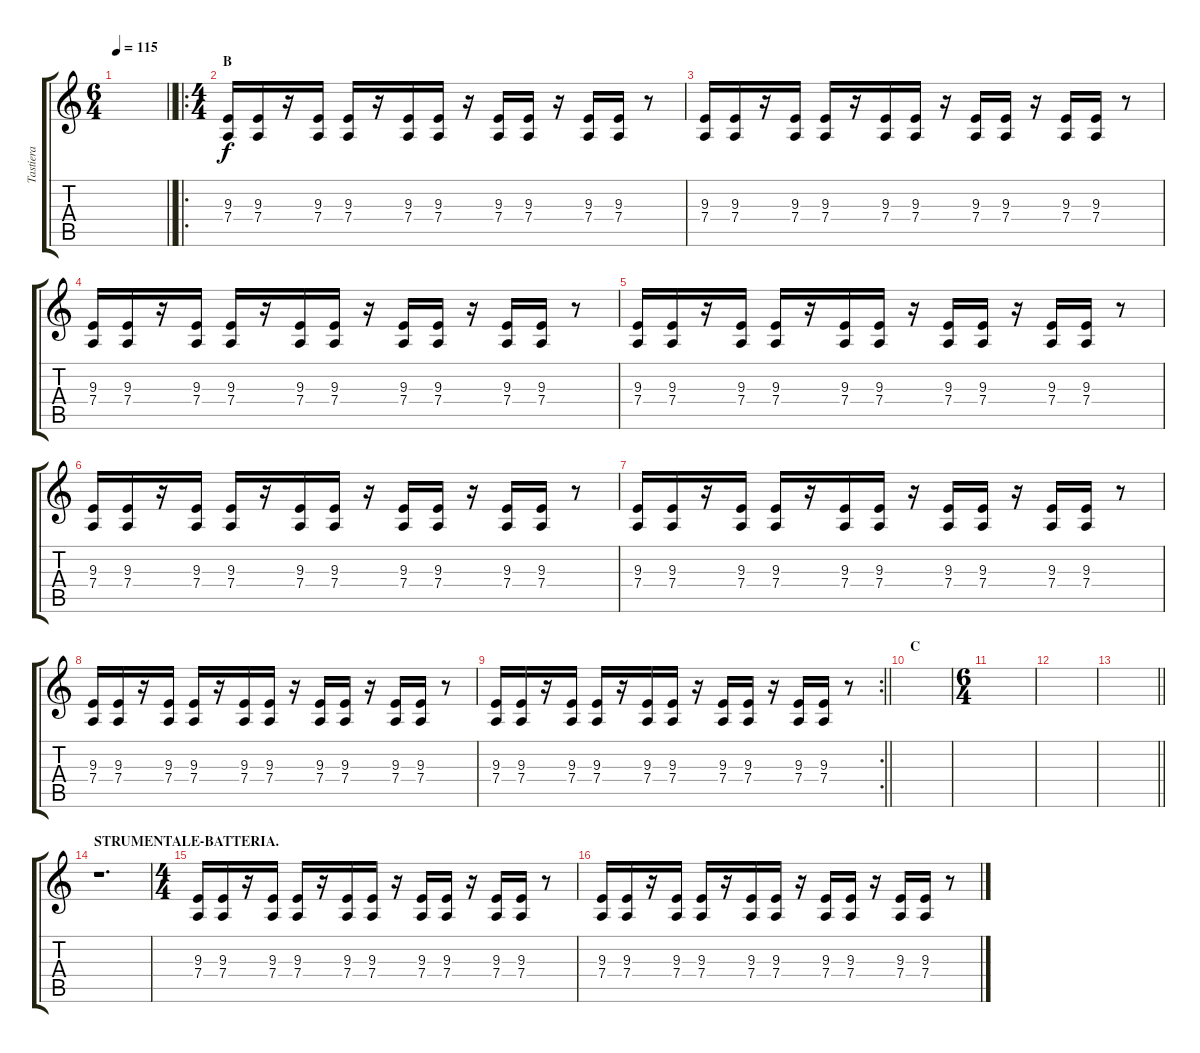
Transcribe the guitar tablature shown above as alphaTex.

\track ("Tastiera" "Tastiera") {instrument accordion}
\staff {score tabs}
\tuning (E4 B3 G3 D3 A2 E2) {hide}
\ts (6 4)
\tempo 115
\clef g2
\barLineRight lightlight
\ks c
|
\ro
\ts (4 4)
\section ("" "B")
(9.3 7.4).16{dy f} (9.3 7.4).16 r.16 (9.3 7.4).16 (9.3 7.4).16 r.16 (9.3 7.4).16 (9.3 7.4).16 r.16 (9.3 7.4).16 (9.3 7.4).16 r.16 (9.3 7.4).16 (9.3 7.4).16 r.8 |
(9.3 7.4).16 (9.3 7.4).16 r.16 (9.3 7.4).16 (9.3 7.4).16 r.16 (9.3 7.4).16 (9.3 7.4).16 r.16 (9.3 7.4).16 (9.3 7.4).16 r.16 (9.3 7.4).16 (9.3 7.4).16 r.8 |
(9.3 7.4).16 (9.3 7.4).16 r.16 (9.3 7.4).16 (9.3 7.4).16 r.16 (9.3 7.4).16 (9.3 7.4).16 r.16 (9.3 7.4).16 (9.3 7.4).16 r.16 (9.3 7.4).16 (9.3 7.4).16 r.8 |
(9.3 7.4).16 (9.3 7.4).16 r.16 (9.3 7.4).16 (9.3 7.4).16 r.16 (9.3 7.4).16 (9.3 7.4).16 r.16 (9.3 7.4).16 (9.3 7.4).16 r.16 (9.3 7.4).16 (9.3 7.4).16 r.8 |
(9.3 7.4).16 (9.3 7.4).16 r.16 (9.3 7.4).16 (9.3 7.4).16 r.16 (9.3 7.4).16 (9.3 7.4).16 r.16 (9.3 7.4).16 (9.3 7.4).16 r.16 (9.3 7.4).16 (9.3 7.4).16 r.8 |
(9.3 7.4).16 (9.3 7.4).16 r.16 (9.3 7.4).16 (9.3 7.4).16 r.16 (9.3 7.4).16 (9.3 7.4).16 r.16 (9.3 7.4).16 (9.3 7.4).16 r.16 (9.3 7.4).16 (9.3 7.4).16 r.8 |
(9.3 7.4).16 (9.3 7.4).16 r.16 (9.3 7.4).16 (9.3 7.4).16 r.16 (9.3 7.4).16 (9.3 7.4).16 r.16 (9.3 7.4).16 (9.3 7.4).16 r.16 (9.3 7.4).16 (9.3 7.4).16 r.8 |
\rc 2
\barLineRight lightlight
(9.3 7.4).16 (9.3 7.4).16 r.16 (9.3 7.4).16 (9.3 7.4).16 r.16 (9.3 7.4).16 (9.3 7.4).16 r.16 (9.3 7.4).16 (9.3 7.4).16 r.16 (9.3 7.4).16 (9.3 7.4).16 r.8 |
\section ("" "C")
|
\ts (6 4)
|
|
\barLineRight lightlight
|
\section ("" "STRUMENTALE-BATTERIA.")
r.1{d} |
\ts (4 4)
(9.3 7.4).16 (9.3 7.4).16 r.16 (9.3 7.4).16 (9.3 7.4).16 r.16 (9.3 7.4).16 (9.3 7.4).16 r.16 (9.3 7.4).16 (9.3 7.4).16 r.16 (9.3 7.4).16 (9.3 7.4).16 r.8 |
(9.3 7.4).16 (9.3 7.4).16 r.16 (9.3 7.4).16 (9.3 7.4).16 r.16 (9.3 7.4).16 (9.3 7.4).16 r.16 (9.3 7.4).16 (9.3 7.4).16 r.16 (9.3 7.4).16 (9.3 7.4).16 r.8
